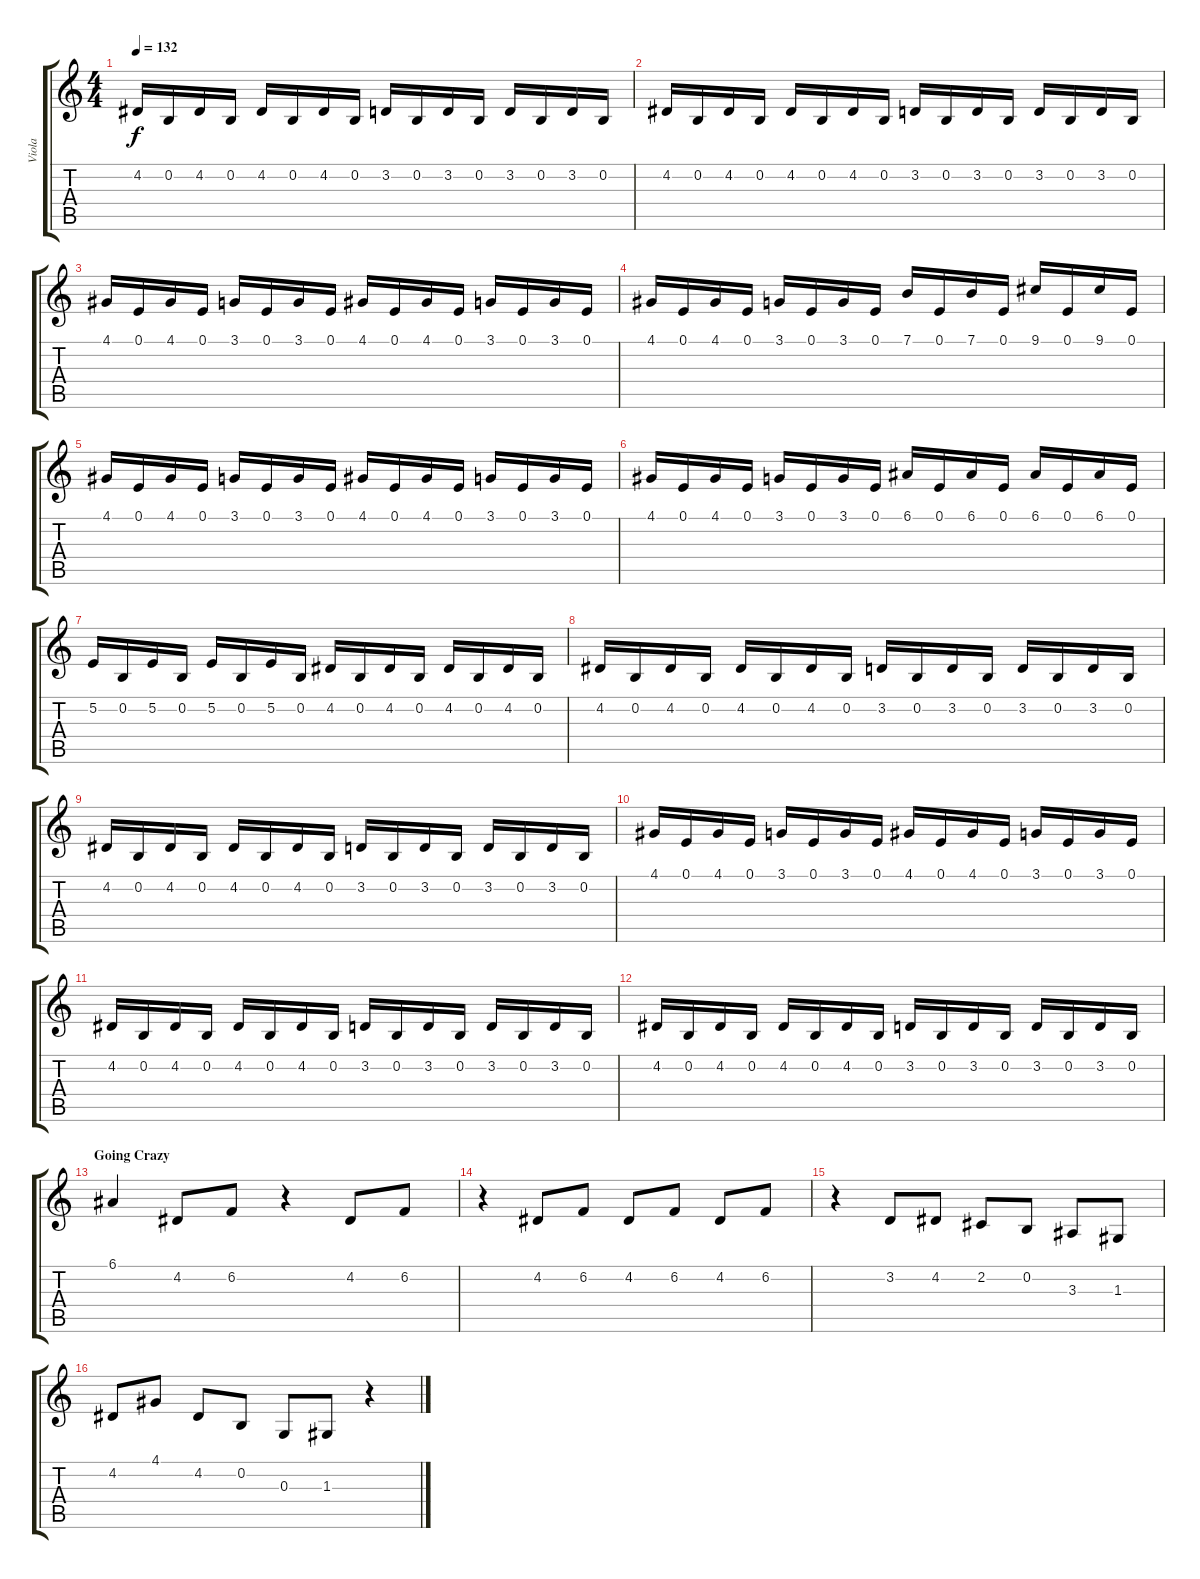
\track ("Viola" "Viola") {instrument viola}
\staff {score tabs}
\tuning (E4 B3 G3 D3 A2 E2) {hide}
\ts (4 4)
\tempo 132
\clef g2
\ks c
4.2.16{dy f} 0.2.16 4.2.16 0.2.16 4.2.16 0.2.16 4.2.16 0.2.16 3.2.16 0.2.16 3.2.16 0.2.16 3.2.16 0.2.16 3.2.16 0.2.16 |
4.2.16 0.2.16 4.2.16 0.2.16 4.2.16 0.2.16 4.2.16 0.2.16 3.2.16 0.2.16 3.2.16 0.2.16 3.2.16 0.2.16 3.2.16 0.2.16 |
4.1.16 0.1.16 4.1.16 0.1.16 3.1.16 0.1.16 3.1.16 0.1.16 4.1.16 0.1.16 4.1.16 0.1.16 3.1.16 0.1.16 3.1.16 0.1.16 |
4.1.16 0.1.16 4.1.16 0.1.16 3.1.16 0.1.16 3.1.16 0.1.16 7.1.16 0.1.16 7.1.16 0.1.16 9.1.16 0.1.16 9.1.16 0.1.16 |
4.1.16 0.1.16 4.1.16 0.1.16 3.1.16 0.1.16 3.1.16 0.1.16 4.1.16 0.1.16 4.1.16 0.1.16 3.1.16 0.1.16 3.1.16 0.1.16 |
4.1.16 0.1.16 4.1.16 0.1.16 3.1.16 0.1.16 3.1.16 0.1.16 6.1.16 0.1.16 6.1.16 0.1.16 6.1.16 0.1.16 6.1.16 0.1.16 |
5.2.16 0.2.16 5.2.16 0.2.16 5.2.16 0.2.16 5.2.16 0.2.16 4.2.16 0.2.16 4.2.16 0.2.16 4.2.16 0.2.16 4.2.16 0.2.16 |
4.2.16 0.2.16 4.2.16 0.2.16 4.2.16 0.2.16 4.2.16 0.2.16 3.2.16 0.2.16 3.2.16 0.2.16 3.2.16 0.2.16 3.2.16 0.2.16 |
4.2.16 0.2.16 4.2.16 0.2.16 4.2.16 0.2.16 4.2.16 0.2.16 3.2.16 0.2.16 3.2.16 0.2.16 3.2.16 0.2.16 3.2.16 0.2.16 |
4.1.16 0.1.16 4.1.16 0.1.16 3.1.16 0.1.16 3.1.16 0.1.16 4.1.16 0.1.16 4.1.16 0.1.16 3.1.16 0.1.16 3.1.16 0.1.16 |
4.2.16 0.2.16 4.2.16 0.2.16 4.2.16 0.2.16 4.2.16 0.2.16 3.2.16 0.2.16 3.2.16 0.2.16 3.2.16 0.2.16 3.2.16 0.2.16 |
4.2.16 0.2.16 4.2.16 0.2.16 4.2.16 0.2.16 4.2.16 0.2.16 3.2.16 0.2.16 3.2.16 0.2.16 3.2.16 0.2.16 3.2.16 0.2.16 |
\section ("" "Going Crazy")
6.1.4 4.2.8 6.2.8 r.4 4.2.8 6.2.8 |
r.4 4.2.8 6.2.8 4.2.8 6.2.8 4.2.8 6.2.8 |
r.4 3.2.8 4.2.8 2.2.8 0.2.8 3.3.8 1.3.8 |
4.2.8 4.1.8 4.2.8 0.2.8 0.3.8 1.3.8 r.4
